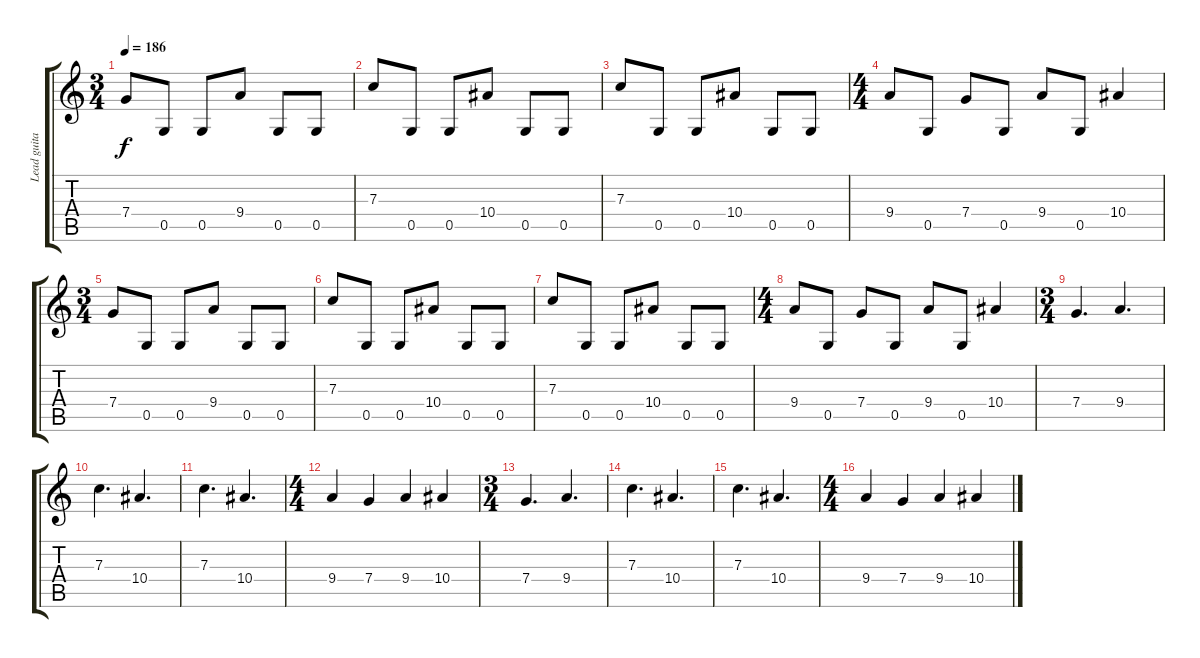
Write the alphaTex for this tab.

\track ("Lead guitar 1" "Lead guita") {instrument distortionguitar}
\staff {score tabs}
\tuning (D4 A3 F3 C3 G2 D2) {hide}
\ts (3 4)
\tempo 186
\clef g2
\ks c
7.4.8{dy f} 0.5.8 0.5.8 9.4.8 0.5.8 0.5.8 |
7.3.8 0.5.8 0.5.8 10.4.8 0.5.8 0.5.8 |
7.3.8 0.5.8 0.5.8 10.4.8 0.5.8 0.5.8 |
\ts (4 4)
9.4.8 0.5.8 7.4.8 0.5.8 9.4.8 0.5.8 10.4.4 |
\ts (3 4)
7.4.8 0.5.8 0.5.8 9.4.8 0.5.8 0.5.8 |
7.3.8 0.5.8 0.5.8 10.4.8 0.5.8 0.5.8 |
7.3.8 0.5.8 0.5.8 10.4.8 0.5.8 0.5.8 |
\ts (4 4)
9.4.8 0.5.8 7.4.8 0.5.8 9.4.8 0.5.8 10.4.4 |
\ts (3 4)
7.4.4{d} 9.4.4{d} |
7.3.4{d} 10.4.4{d} |
7.3.4{d} 10.4.4{d} |
\ts (4 4)
9.4.4 7.4.4 9.4.4 10.4.4 |
\ts (3 4)
7.4.4{d} 9.4.4{d} |
7.3.4{d} 10.4.4{d} |
7.3.4{d} 10.4.4{d} |
\ts (4 4)
9.4.4 7.4.4 9.4.4 10.4.4
